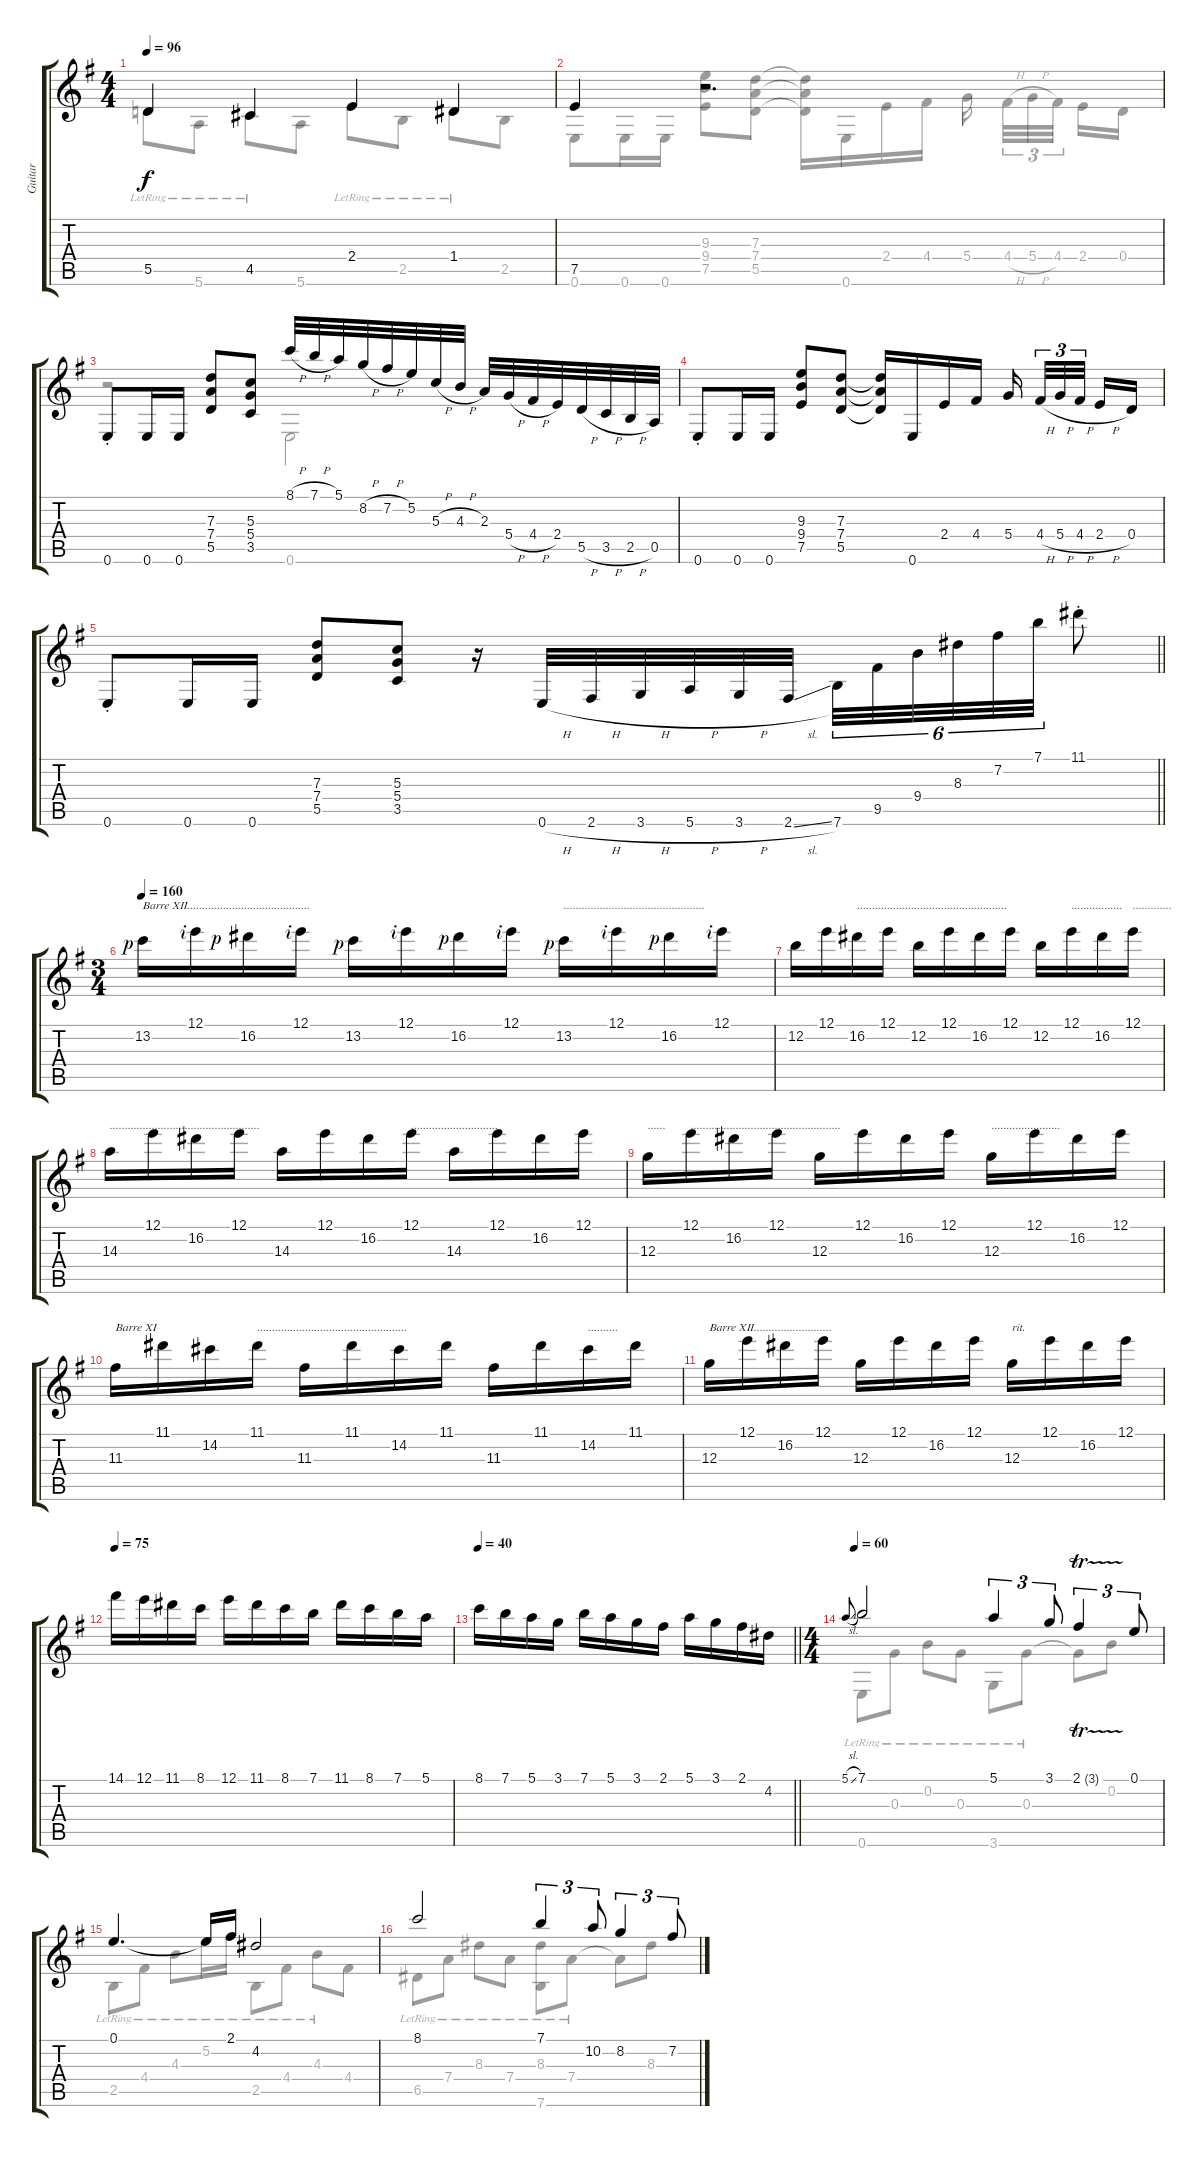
\track ("Guitar" "Guitar") {instrument acousticguitarnylon}
\staff {score tabs}
\tuning (E4 B3 G3 D3 A2 E2) {hide}
\voice
\ts (4 4)
\tempo 96
\clef g2
\ks eminor
5.5.4{dy f} 4.5.4 2.4.4 1.4.4 |
7.5.4 r.2{d} |
0.6{st}.8 0.6.16 0.6.16 (7.3 7.4 5.5).8 (5.3 5.4 3.5).8 8.1{h}.32 7.1{h}.32 5.1.32 8.2{h}.32 7.2{h}.32 5.2.32 5.3{h}.32 4.3{h}.32 2.3.32 5.4{h}.32 4.4{h}.32 2.4.32 5.5{h}.32 3.5{h}.32 2.5{h}.32 0.5.32 |
0.6{st}.8 0.6.16 0.6.16 (9.3 9.4 7.5).8 (7.3 7.4 5.5).8 (7.3{t} 7.4{t} 5.5{t}).16 0.6.16 2.4.16 4.4.16 5.4.16{beam splitsecondary} 4.4{h}.32{tu (3 2)} 5.4{h}.32{tu (3 2)} 4.4{h}.32{tu (3 2) beam splitsecondary} 2.4{h}.16 0.4.16 |
\barLineRight lightlight
0.6{st}.8 0.6.16 0.6.16 (7.3 7.4 5.5).8 (5.3 5.4 3.5).8 r.16 0.6{h}.32 2.6{h}.32 3.6{h}.32 5.6{h}.32 3.6{h}.32 2.6{sl}.32 7.6.32{tu (6 4)} 9.5.32{tu (6 4)} 9.4.32{tu (6 4)} 8.3.32{tu (6 4)} 7.2.32{tu (6 4)} 7.1.32{tu (6 4)} 11.1{st}.8 |
\ts (3 4)
\tempo 160
13.2{rf 1}.16{txt "Barre XII........................................."} 12.1{rf 2}.16 16.2{rf 1}.16 12.1{rf 2}.16 13.2{rf 1}.16 12.1{rf 2}.16 16.2{rf 1}.16 12.1{rf 2}.16 13.2{rf 1}.16{txt "..............................................."} 12.1{rf 2}.16 16.2{rf 1}.16 12.1{rf 2}.16 |
12.2.16 12.1.16 16.2.16{txt ".................................................."} 12.1.16 12.2.16 12.1.16 16.2.16 12.1.16 12.2.16 12.1.16{txt "................."} 16.2.16 12.1.16{txt "............."} |
14.3.16{txt ".................................................."} 12.1.16 16.2.16 12.1.16 14.3.16 12.1.16 16.2.16 12.1.16{txt "............................."} 14.3.16 12.1.16 16.2.16 12.1.16 |
12.3.16{txt "......"} 12.1.16{txt ".................................................."} 16.2.16 12.1.16 12.3.16 12.1.16 16.2.16 12.1.16 12.3.16{txt "......................."} 12.1.16 16.2.16 12.1.16 |
11.3.16{txt "Barre XI"} 11.1.16 14.2.16 11.1.16{txt ".................................................."} 11.3.16 11.1.16 14.2.16 11.1.16 11.3.16 11.1.16 14.2.16{txt ".........."} 11.1.16 |
12.3.16{txt "Barre XII.........................."} 12.1.16 16.2.16 12.1.16 12.3.16 12.1.16 16.2.16 12.1.16 12.3.16{txt "rit."} 12.1.16 16.2.16 12.1.16 |
\tempo 75
14.1.16 12.1.16 11.1.16 8.1.16 12.1.16 11.1.16 8.1.16 7.1.16 11.1.16 8.1.16 7.1.16 5.1.16 |
\tempo 40
\barLineRight lightlight
8.1.16 7.1.16 5.1.16 3.1.16 7.1.16 5.1.16 3.1.16 2.1.16 5.1.16 3.1.16 2.1.16 4.2.16 |
\ts (4 4)
\tempo (60 0.03125)
5.1{sl}.8{gr onbeat} 7.1.2 5.1.4{tu (3 2)} 3.1.8{tu (3 2)} 2.1{tr (3 64)}.4{tu (3 2)} 0.1.8{tu (3 2)} |
0.1.4{d} 0.1{t}.16 2.1.16 4.2.2 |
8.1.2 7.1.4{tu (3 2)} 10.2.8{tu (3 2)} 8.2.4{tu (3 2)} 7.2.8{tu (3 2)}
\voice
\clef g2
\ottava regular
\simile none
\ks eminor
5.5{lr}.8{dy f} 5.6{lr}.8 4.5{lr}.8 5.6.8 2.4{lr}.8 2.5{lr}.8 1.4{lr}.8 2.5.8 |
0.6.8 0.6.16 0.6.16 (9.3 9.4 7.5).8 (7.3 7.4 5.5).8 (7.3{t} 7.4{t} 5.5{t}).16 0.6.16 2.4.16 4.4.16 5.4.16{beam splitsecondary} 4.4{h}.32{tu (3 2)} 5.4{h}.32{tu (3 2)} 4.4.32{tu (3 2) beam splitsecondary} 2.4.16 0.4.16 |
r.2 0.6.2 |
|
\barLineRight lightlight
|
|
|
|
|
|
|
|
\barLineRight lightlight
|
0.6{lr}.8 0.3{lr}.8 0.2{lr}.8 0.3{lr}.8 3.6{lr}.8 0.3{lr}.8 0.3{t}.8 0.2.8 |
2.5{lr}.8 4.4{lr}.8 4.3{lr}.8 5.2{lr}.16 2.1{lr}.16 2.5{lr}.8 4.4{lr}.8 4.3{lr}.8 4.4.8 |
6.5{lr}.8 7.4{lr}.8 8.3{lr}.8 7.4{lr}.8 (8.3{lr} 7.6).8 7.4{lr}.8 7.4{t}.8 8.3.8
